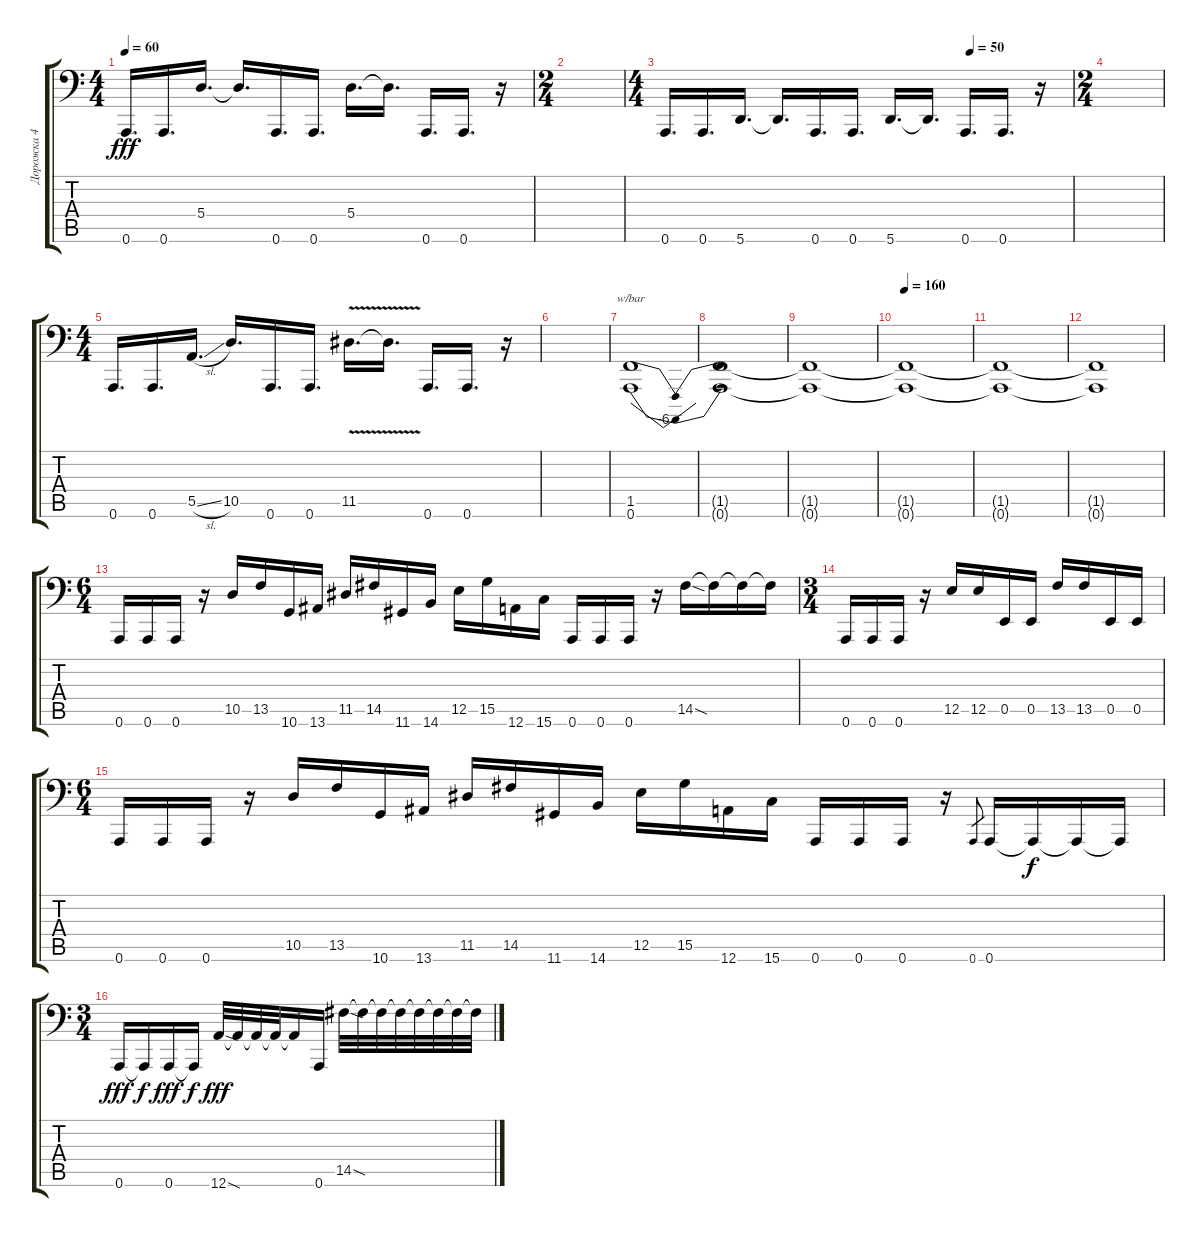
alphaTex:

\track ("Дорожка 4" "Дорожка 4") {instrument electricbassfinger}
\staff {score tabs}
\tuning (B2 Gb2 D2 A1 E1 A0) {hide}
\ts (4 4)
\tempo 60
\clef f4
\ks c
0.6.16{d dy fff} 0.6.16{d} 5.4.16{d} 5.4{t}.16{d} 0.6.16{d} 0.6.16{d} 5.4.16{d} 5.4{t}.16{d} 0.6.16{d} 0.6.16{d} r.16 |
\ts (2 4)
|
\ts (4 4)
\tempo (50 0.75)
0.6.16{d} 0.6.16{d} 5.6.16{d} 5.6{t}.16{d} 0.6.16{d} 0.6.16{d} 5.6.16{d} 5.6{t}.16{d} 0.6.16{d} 0.6.16{d} r.16 |
\ts (2 4)
|
\ts (4 4)
0.6.16{d} 0.6.16{d} 5.5{sl}.16{d} 10.5.16{d} 0.6.16{d} 0.6.16{d} 11.5{v}.16{d} 11.5{t}.16{d} 0.6.16{d} 0.6.16{d} r.16 |
|
(1.5 0.6).1{tbe (dip default 0 0 30 -24 60 0)} |
(1.5{t} 0.6{t}).1 |
(1.5{t} 0.6{t}).1 |
\tempo 160
(1.5{t} 0.6{t}).1{volume 13} |
(1.5{t} 0.6{t}).1 |
(1.5{t} 0.6{t}).1 |
\ts (6 4)
0.6.16 0.6.16 0.6.16 r.16 10.5.16 13.5.16 10.6.16 13.6.16 11.5.16 14.5.16 11.6.16 14.6.16 12.5.16 15.5.16 12.6.16 15.6.16 0.6.16 0.6.16 0.6.16 r.16 14.5{sod}.16 14.5{t}.16 14.5{t}.16 14.5{t}.16 |
\ts (3 4)
0.6.16 0.6.16 0.6.16 r.16 12.5.16 12.5.16 0.5.16 0.5.16 13.5.16 13.5.16 0.5.16 0.5.16 |
\ts (6 4)
0.6.16 0.6.16 0.6.16 r.16 10.5.16 13.5.16 10.6.16 13.6.16 11.5.16 14.5.16 11.6.16 14.6.16 12.5.16 15.5.16 12.6.16 15.6.16 0.6.16 0.6.16 0.6.16 r.16 0.6.8{gr} 0.6.16 0.6{t}.16{dy f} 0.6{t}.16 0.6{t}.16 |
\ts (3 4)
0.6.16{dy fff} 0.6{t}.16{dy f} 0.6.16{dy fff} 0.6{t}.16{dy f} 12.6{sod}.32{dy fff} 12.6{t}.32 12.6{t}.32 12.6{t}.32 12.6{t}.16 0.6.16 14.5{sod}.32 14.5{t}.32 14.5{t}.32 14.5{t}.32 14.5{t}.32 14.5{t}.32 14.5{t}.32 14.5{t}.32
